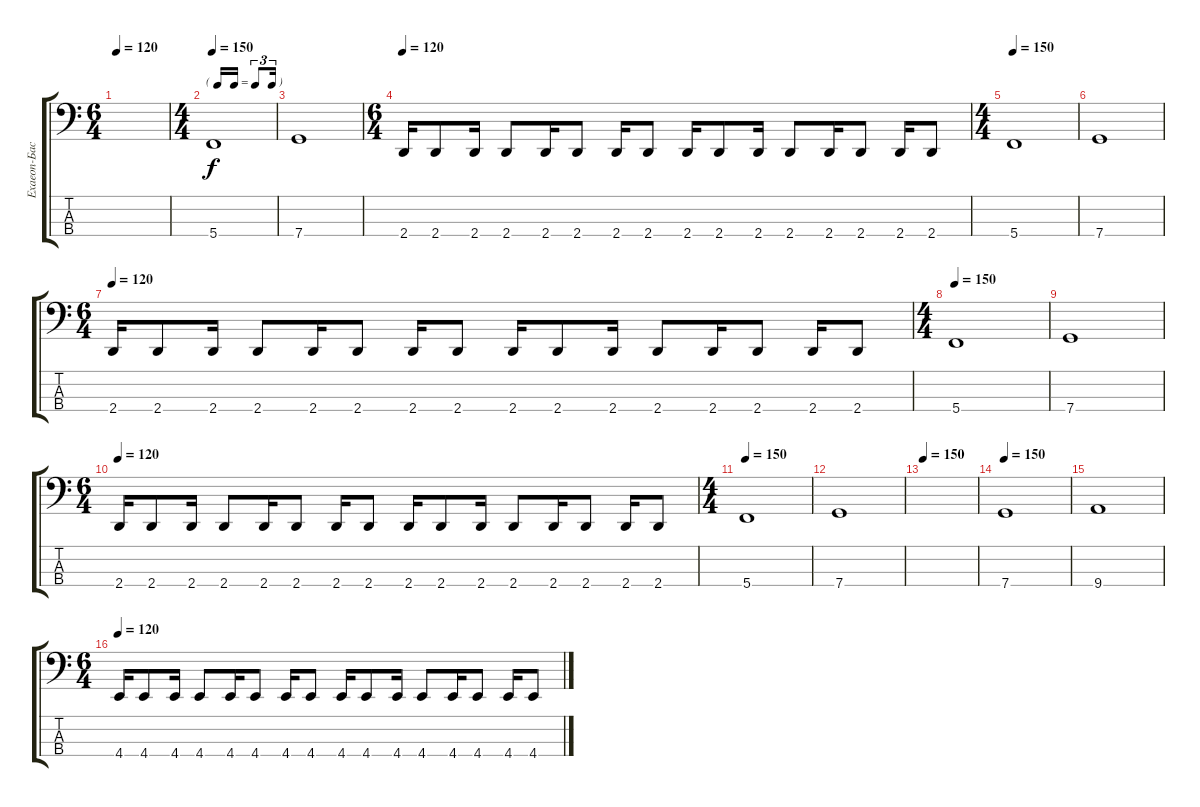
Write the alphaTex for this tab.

\track ("Exaeon-Бас" "Exaeon-Бас") {instrument electricbassfinger}
\staff {score tabs}
\tuning (F2 C2 G1 C1) {hide}
\ts (6 4)
\tempo 120
\clef f4
\ks c
|
\ts (4 4)
\tf triplet16th
\tempo 150
5.4.1 |
7.4.1 |
\ts (6 4)
\tempo 120
2.4.16 2.4.8 2.4.16 2.4.8 2.4.16 2.4.8 2.4.16 2.4.8 2.4.16 2.4.8 2.4.16 2.4.8 2.4.16 2.4.8 2.4.16 2.4.8 |
\ts (4 4)
\tempo 150
5.4.1 |
7.4.1 |
\ts (6 4)
\tempo 120
2.4.16 2.4.8 2.4.16 2.4.8 2.4.16 2.4.8 2.4.16 2.4.8 2.4.16 2.4.8 2.4.16 2.4.8 2.4.16 2.4.8 2.4.16 2.4.8 |
\ts (4 4)
\tempo 150
5.4.1 |
7.4.1 |
\ts (6 4)
\tempo 120
2.4.16 2.4.8 2.4.16 2.4.8 2.4.16 2.4.8 2.4.16 2.4.8 2.4.16 2.4.8 2.4.16 2.4.8 2.4.16 2.4.8 2.4.16 2.4.8 |
\ts (4 4)
\tempo 150
5.4.1 |
7.4.1 |
\tempo 150
|
\tempo 150
7.4.1 |
9.4.1 |
\ts (6 4)
\tempo 120
4.4.16 4.4.8 4.4.16 4.4.8 4.4.16 4.4.8 4.4.16 4.4.8 4.4.16 4.4.8 4.4.16 4.4.8 4.4.16 4.4.8 4.4.16 4.4.8
